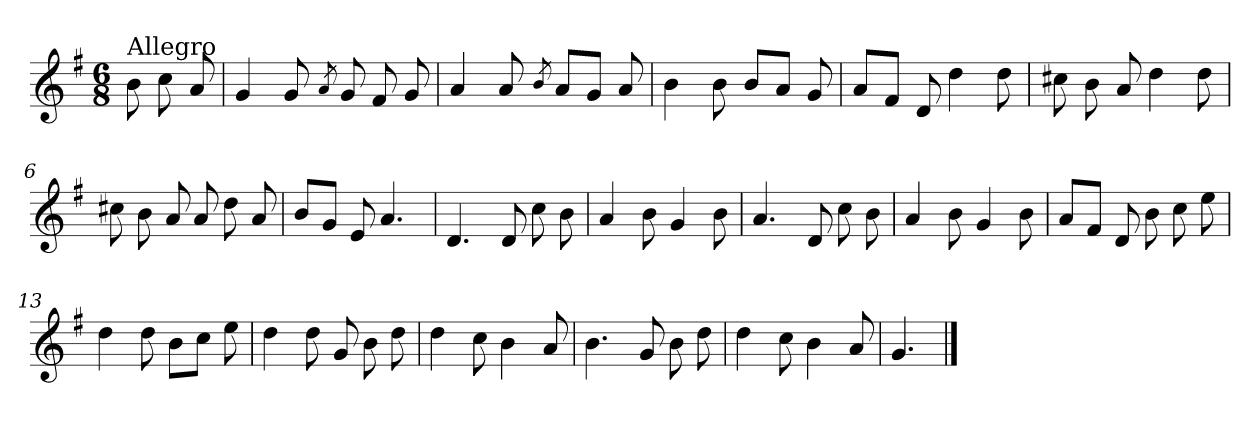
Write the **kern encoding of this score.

**kern
*part1
*staff1
*clefG2
*k[f#]
*G:
*M6/8
=
!LO:TX:a:t=Allegro
8b\
8cc\
8a/
=1
4g/
8g/
8qa/
8g/
8f#/
8g/
=2
4a/
8a/
8qb/
8a/L
8g/J
8a/
=3
4b\
8b\
8b/L
8a/J
8g/
=4
8a/L
8f#/J
8d/
4dd\
8dd\
!!LO:LB:g=z
=5
8cc#X\
8b\
8a/
4dd\
8dd\
=6
8cc#X\
8b\
8a/
8a/
8dd\
8a/
=7
8b/L
8g/J
8e/
4.a/
=8
4.d/
8d/
8cc\
8b\
=9
4a/
8b\
4g/
8b\
=10
4.a/
8d/
8cc\
8b\
!!LO:LB:g=z
=11
4a/
8b\
4g/
8b\
=12
8a/L
8f#/J
8d/
8b\
8cc\
8ee\
=13
4dd\
8dd\
8b\L
8cc\J
8ee\
=14
4dd\
8dd\
8g/
8b\
8dd\
=15
4dd\
8cc\
4b\
8a/
=16
4.b\
8g/
8b\
8dd\
!!LO:LB:g=z
=17
4dd\
8cc\
4b\
8a/
=18
4.g/
==
*-
